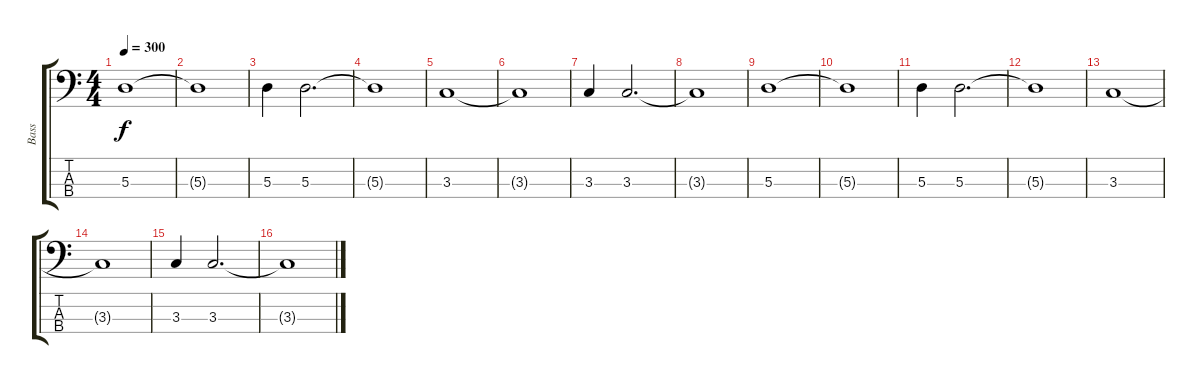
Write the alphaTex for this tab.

\track ("Bass" "Bass") {instrument electricbassfinger}
\staff {score tabs}
\tuning (G2 D2 A1 D1) {hide}
\ts (4 4)
\tempo 300
\clef f4
\ks c
5.3.1{dy f} |
5.3{t}.1 |
5.3.4 5.3.2{d} |
5.3{t}.1 |
3.3.1 |
3.3{t}.1 |
3.3.4 3.3.2{d} |
3.3{t}.1 |
5.3.1 |
5.3{t}.1 |
5.3.4 5.3.2{d} |
5.3{t}.1 |
3.3.1 |
3.3{t}.1 |
3.3.4 3.3.2{d} |
3.3{t}.1
